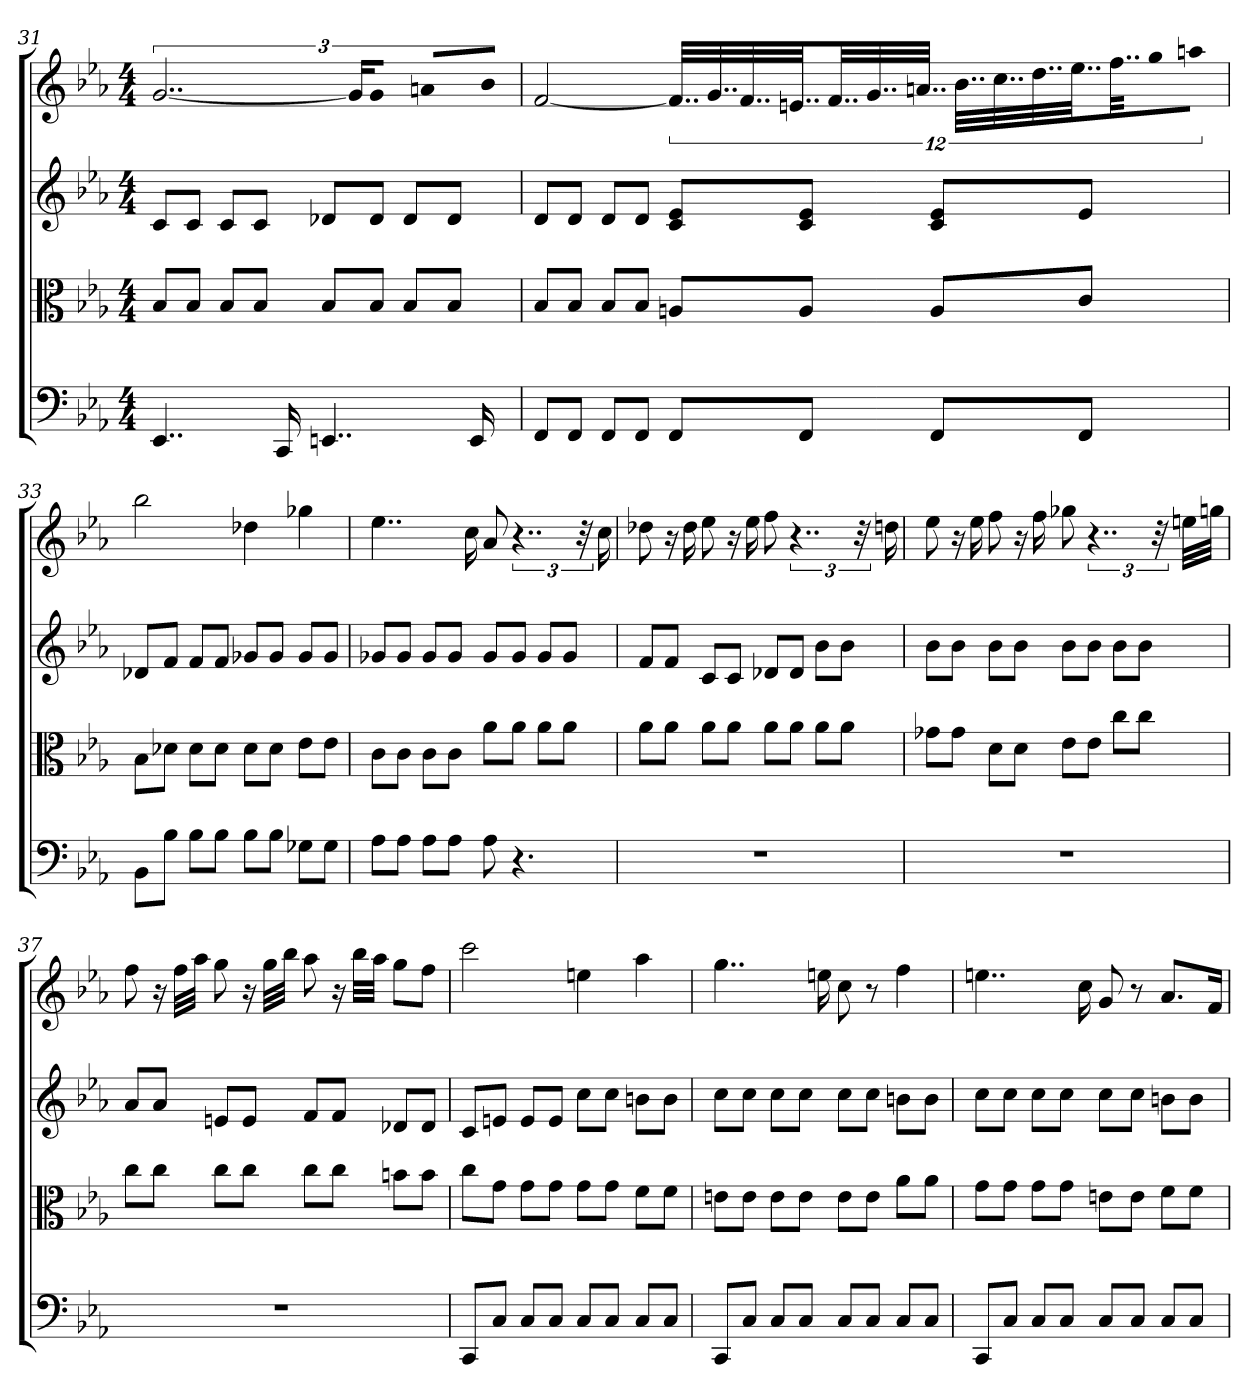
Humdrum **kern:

**kern	**kern	**kern	**kern
*part4	*part3	*part2	*part1
*staff4	*staff3	*staff2	*staff1
*clefF4	*clefC3	*	*
*k[b-e-a-]	*k[b-e-a-]	*k[b-e-a-]	*k[b-e-a-]
*E-:	*E-:	*E-:	*E-:
*M4/4	*M4/4	*M4/4	*M4/4
=31	=31	=31	=31
4..EE-	8B-/L	8cL	[3..g
.	8B-/J	8cJ	.
.	8B-/L	8cL	.
.	8B-/J	8cJ	.
16CC	.	.	.
4..EEn	8B-/L	8d-XL	.
.	.	.	24gKL]
.	8B-/J	8d-J	8gJ
.	8B-/L	8d-L	8anL
.	8B-/J	8d-J	8b-J
16EE	.	.	.
=32	=32	=32	=32
8FF/L	8B-/L	8dL	[2f
8FF/J	8B-/J	8dJ	.
8FF/L	8B-/L	8dL	.
8FF/J	8B-/J	8dJ	.
8FF/L	8An/L	8c 8e-L	48..fLLL]
.	.	.	48..g
.	.	.	48..f
.	.	.	48..enJJ
8FF/J	8A/J	8c 8e-J	.
.	.	.	48..fLL
.	.	.	48..g
.	.	.	48..anJJJ
8FF/L	8A/L	8c 8e-L	.
.	.	.	48..b-LLL
.	.	.	48..cc
.	.	.	48..dd
.	.	.	48..ee-JJ
8FF/J	8c/J	8e-J	.
.	.	.	48..ffLL
.	.	.	32gg
.	.	.	32aanJJJ
=33	=33	=33	=33
8BB-\L	8B-\L	8d-XL	2bb-
8B-\J	8d-X\J	8fJ	.
8B-\L	8d-\L	8fL	.
8B-\J	8d-\J	8fJ	.
8B-\L	8d-\L	8g-XL	4dd-X
8B-\J	8d-\J	8g-J	.
8G-X\L	8e-\L	8g-L	4gg-X
8G-\J	8e-\J	8g-J	.
=34	=34	=34	=34
8A-\L	8c\L	8g-XL	4..ee-
8A-\J	8c\J	8g-J	.
8A-\L	8c\L	8g-L	.
8A-\J	8c\J	8g-J	.
.	.	.	16cc
8A-	8a-\L	8g-L	8a-
4.r	8a-\J	8g-J	6..r
.	8a-\L	8g-L	.
.	8a-\J	8g-J	.
.	.	.	48r
.	.	.	16cc
=35	=35	=35	=35
1r	8a-\L	8fL	8dd-X
.	8a-\J	8fJ	16r
.	.	.	16dd-
.	8a-\L	8cL	8ee-
.	8a-\J	8cJ	16r
.	.	.	16ee-
.	8a-\L	8d-XL	8ff
.	8a-\J	8d-J	6..r
.	8a-\L	8b-L	.
.	8a-\J	8b-J	.
.	.	.	48r
.	.	.	16ddn
=36	=36	=36	=36
1r	8g-X\L	8b-L	8ee-
.	8g-\J	8b-J	16r
.	.	.	16ee-
.	8d\L	8b-L	8ff
.	8d\J	8b-J	16r
.	.	.	16ff
.	8e-\L	8b-L	8gg-X
.	8e-\J	8b-J	6..r
.	8cc\L	8b-L	.
.	8cc\J	8b-J	.
.	.	.	48r
.	.	.	32eenLLL
.	.	.	32ggnJJJ
=37	=37	=37	=37
1r	8cc\L	8a-L	8ff
.	8cc\J	8a-J	16r
.	.	.	32ffLLL
.	.	.	32aa-JJJ
.	8cc\L	8enL	8gg
.	8cc\J	8eJ	16r
.	.	.	32ggLLL
.	.	.	32bb-JJJ
.	8cc\L	8fL	8aa-
.	8cc\J	8fJ	16r
.	.	.	32bb-LLL
.	.	.	32aa-JJJ
.	8bn\L	8d-XL	8ggL
.	8b\J	8d-J	8ffJ
=38	=38	=38	=38
8CC/L	8cc\L	8cL	2ccc
8C/J	8g\J	8enJ	.
8C/L	8g\L	8eL	.
8C/J	8g\J	8eJ	.
8C/L	8g\L	8ccL	4een
8C/J	8g\J	8ccJ	.
8C/L	8f\L	8bnL	4aa-
8C/J	8f\J	8bJ	.
=39	=39	=39	=39
8CC/L	8en\L	8ccL	4..gg
8C/J	8e\J	8ccJ	.
8C/L	8e\L	8ccL	.
8C/J	8e\J	8ccJ	.
.	.	.	16een
8C/L	8e\L	8ccL	8cc
8C/J	8e\J	8ccJ	8r
8C/L	8a-\L	8bnL	4ff
8C/J	8a-\J	8bJ	.
=40	=40	=40	=40
8CC/L	8g\L	8ccL	4..een
8C/J	8g\J	8ccJ	.
8C/L	8g\L	8ccL	.
8C/J	8g\J	8ccJ	.
.	.	.	16cc
8C/L	8en\L	8ccL	8g
8C/J	8e\J	8ccJ	8r
8C/L	8f\L	8bnL	8.a-L
8C/J	8f\J	8bJ	.
.	.	.	16fJk
=	=	=	=
*-	*-	*-	*-
